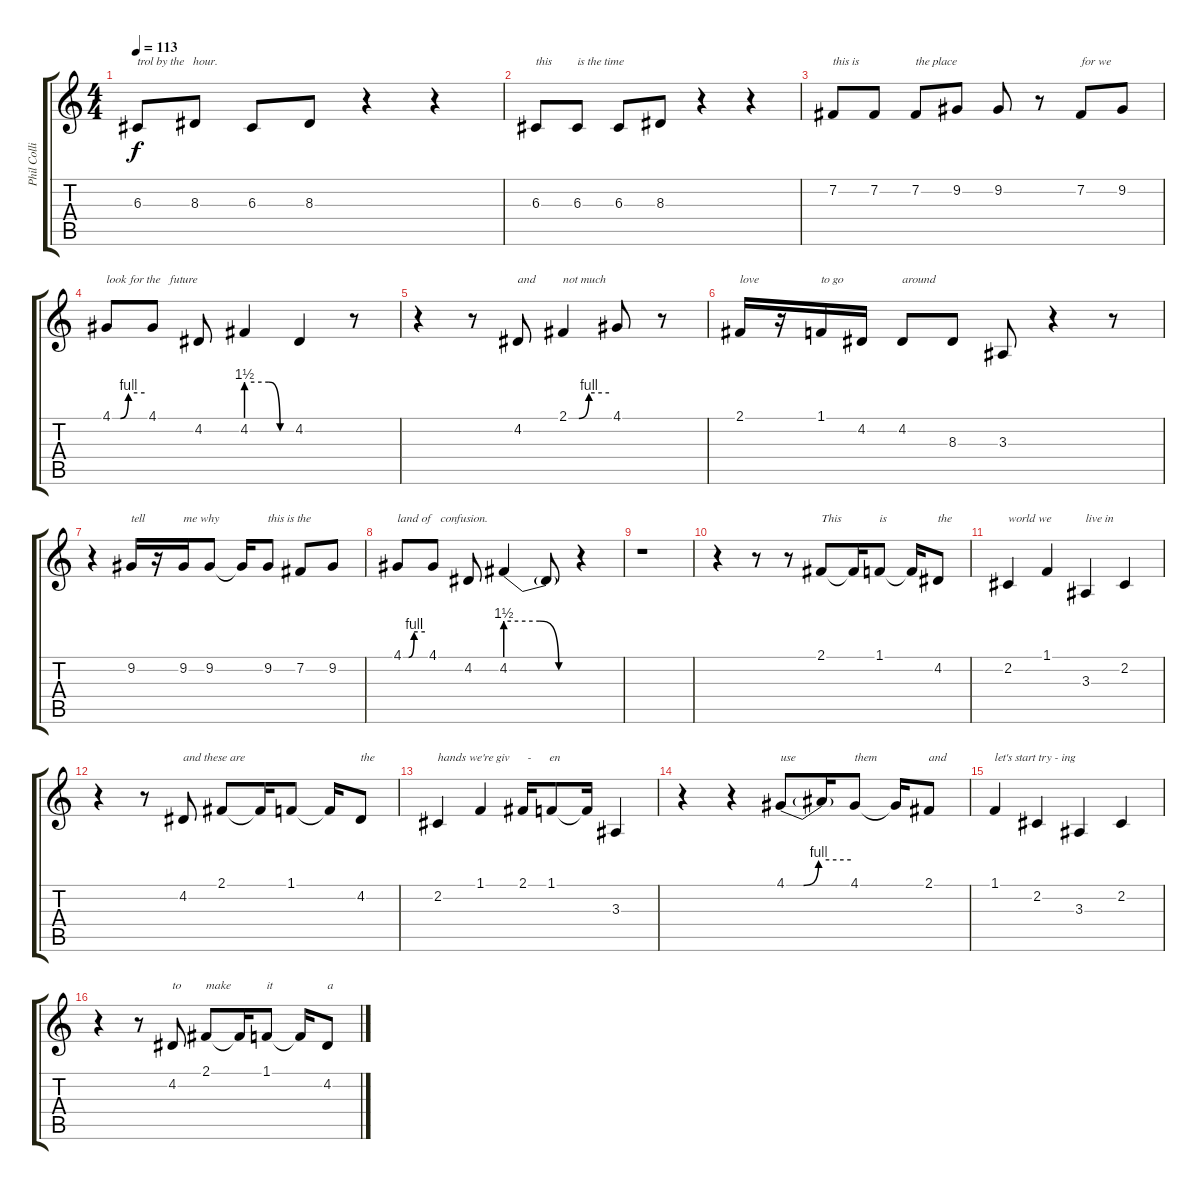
\track ("Phil Collins(vocals)" "Phil Colli") {instrument lead6voice}
\staff {score tabs}
\tuning (E4 B3 G3 D3 A2 E2) {hide}
\ts (4 4)
\tempo 113
\clef g2
\ks c
6.3.8{txt "trol by the   hour." dy f} 8.3.8 6.3.8 8.3.8 r.4 r.4 |
6.3.8{txt "this"} 6.3.8{txt "is the time"} 6.3.8 8.3.8 r.4 r.4 |
7.2.8{txt "this is"} 7.2.8 7.2.8{txt "the place"} 9.2.8 9.2.8 r.8 7.2.8{txt "for we"} 9.2.8 |
4.1{be (custom 0 0 15 0 30 4 60 4)}.8{txt "look for the   future"} 4.1.8 4.2.8 4.2{be (custom 0 6 30 6 45 0 60 0)}.4 4.2.4 r.8 |
r.4 r.8 4.2.8{txt "and"} 2.1{be (custom 0 0 15 0 30 4 60 4)}.4{txt "not much"} 4.1.8 r.8 |
2.1.16{txt "love"} r.16 1.1.16{txt "to go"} 4.2.16 4.2.8{txt "around"} 8.3.8 3.3.8 r.4 r.8 |
r.4 9.2.16{txt "tell"} r.16 9.2.16{txt "me why"} 9.2.8 9.2{t}.16 9.2.8{txt "this is the"} 7.2.8 9.2.8 |
4.1{be (custom 0 0 15 0 30 4 60 4)}.8{txt "land of   confusion."} 4.1.8 4.2.8 4.2{be (custom 0 6 29 6 45 0 60 0)}.4 4.2{t}.8 r.4 |
r.1 |
r.4 r.8 r.8 2.1.8{txt "This"} 2.1{t}.16 1.1.8{txt "is"} 1.1{t}.16 4.2.8{txt "the"} |
2.2.4{txt "world we"} 1.1.4 3.3.4{txt "live in"} 2.2.4 |
r.4 r.8 4.2.8{txt "and these are"} 2.1.8 2.1{t}.16 1.1.8 1.1{t}.16 4.2.8{txt "the"} |
2.2.4{txt "hands we're giv      -      en"} 1.1.4 2.1.16 1.1.8 1.1{t}.16 3.3.4 |
r.4 r.4 4.1{be (custom 0 0 16 0 30 4 60 4)}.8{txt "use"} 4.1{t}.16 4.1.8{txt "them"} 4.1{t}.16 2.1.8{txt "and"} |
1.1.4{txt "let's start try - ing"} 2.2.4 3.3.4 2.2.4 |
r.4 r.8 4.2.8{txt "to"} 2.1.8{txt "make"} 2.1{t}.16 1.1.8{txt "it"} 1.1{t}.16 4.2.8{txt "a"}
